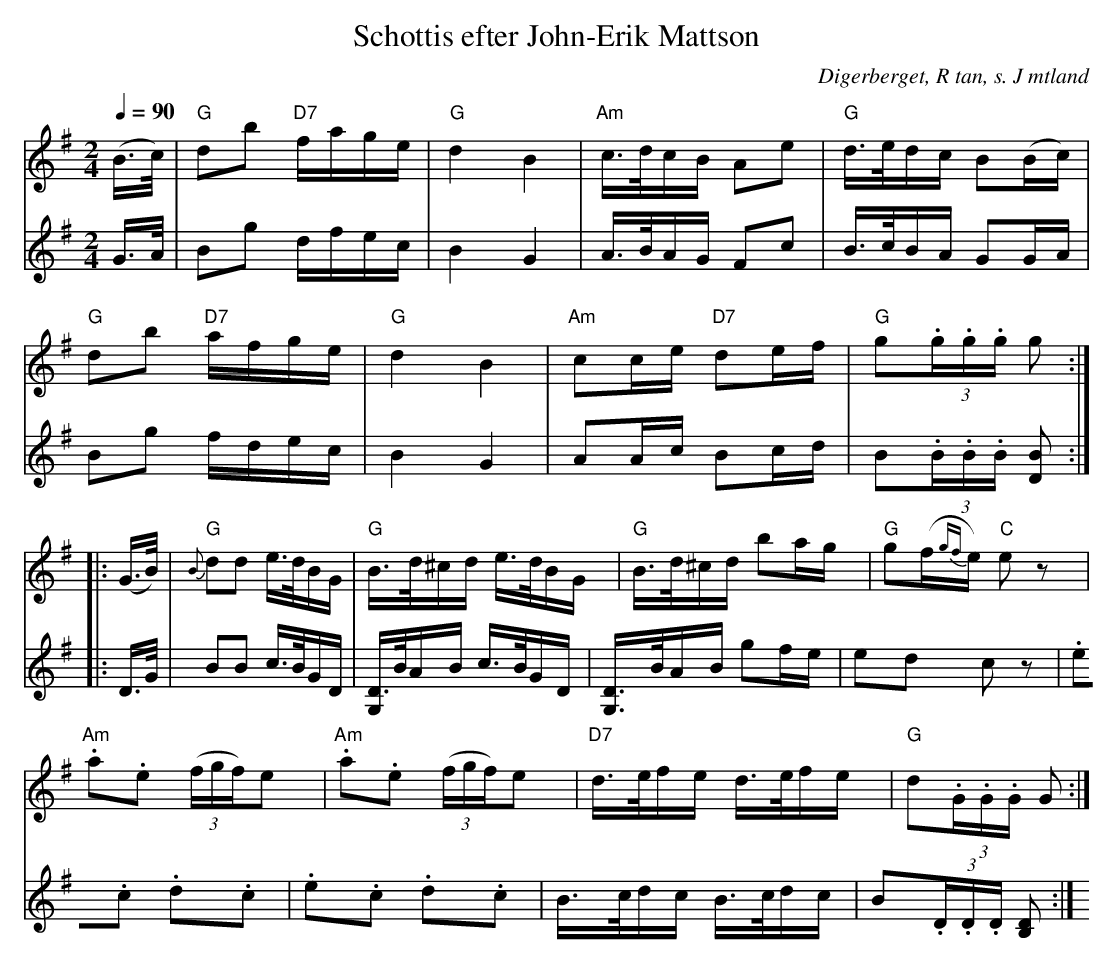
X:1
T:Schottis efter John-Erik Mattson
O:Digerberget, R tan, s. J mtland
M:2/4
L:1/16
Q:1/4=90
K:G
V:1
(B>c)|"G"d2b2 "D7"fage|"G"d4B4|"Am"c>dcB A2e2|"G"d>edc B2(Bc)|!
"G"d2b2 "D7"afge|"G"d4B4|"Am"c2ce "D7"d2ef|"G"g2(3.g.g.g g2::!
(G>B)|{B}"G"d2d2 e>dBG|"G"B>d^cd e>dBG|"G"B>d^cd b2ag|"G"g2(f{gf}e) "C"e2z2|!
"Am".a2.e2 (3(fgf)e2|"Am".a2.e2 (3(fgf)e2|"D7"d>efe d>efe|"G"d2(3.G.G.G G2:|]
V:2
G>A|B2g2 dfec|B4G4|A>BAG F2c2|B>cBA G2GA|!
B2g2 fdec|B4G4|A2Ac B2cd|B2(3.B.B.B [D2B2]::!
D>G|B2B2 c>BGD|[G,3/3D3/2]B/AB c>BGD|[G,3/2D3/2]B/AB g2fe|e2d2 c2z2|!
.e2.c2 .d2.c2|.e2.c2 .d2.c2|B>cdc B>cdc|B2(3.D.D.D [B,2D2]:|]
